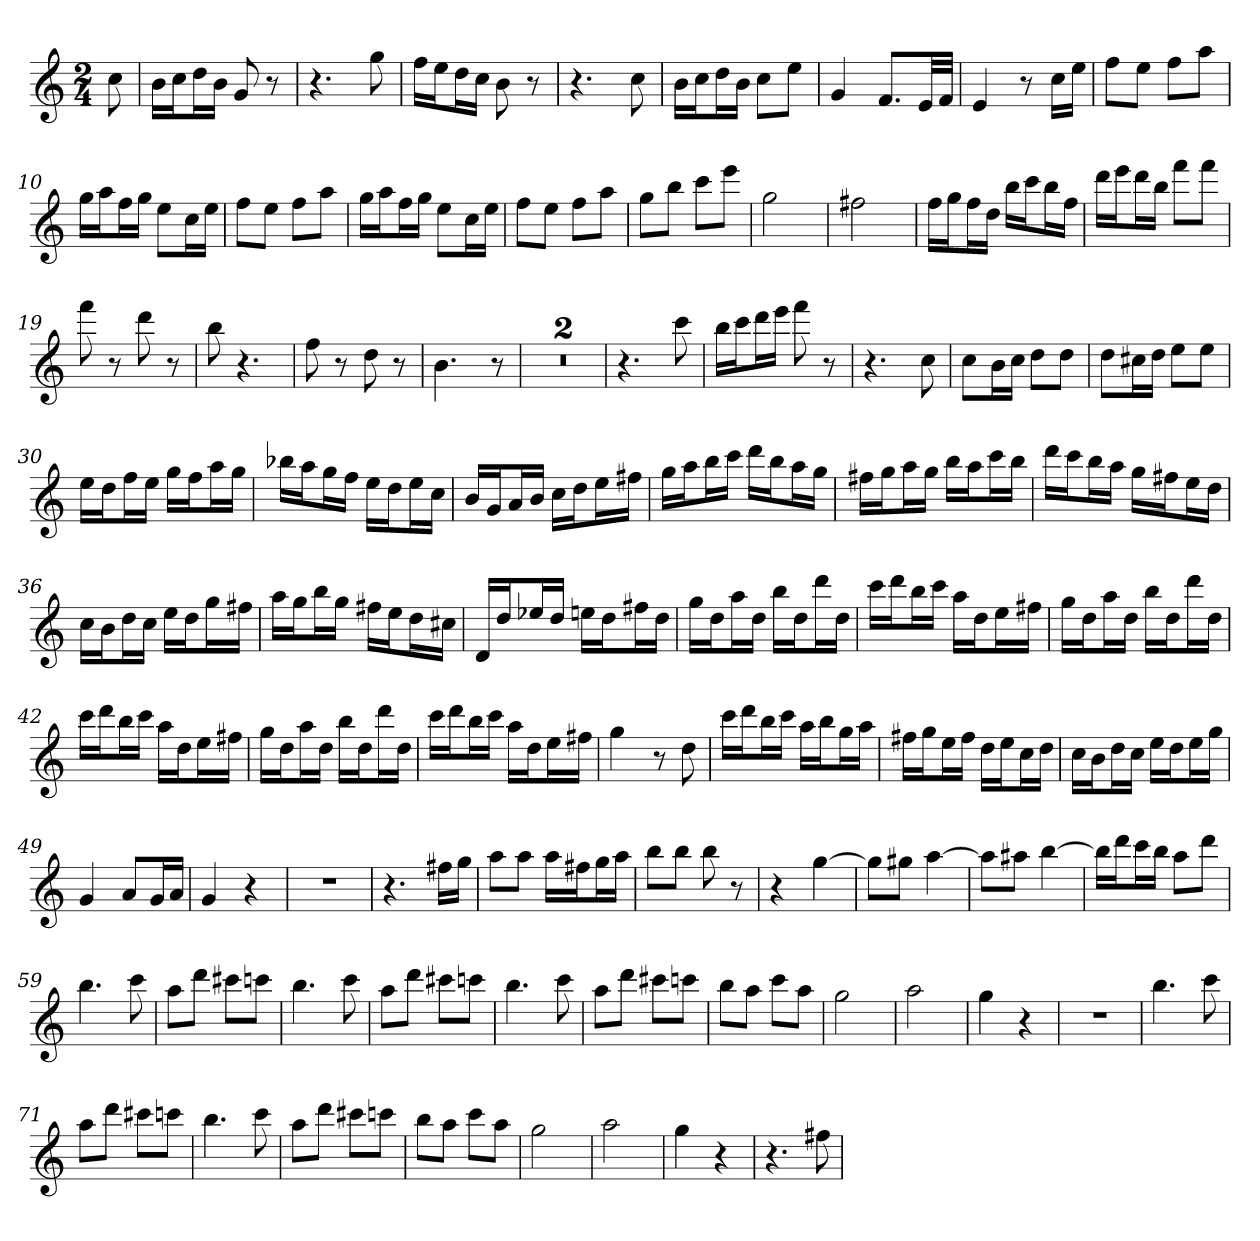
**kern
*part1
*staff1
*k[]
*C:
*M2/4
=
8cc
=2
16bLL
16ccJ
16ddL
16bJJ
8g
8r
=3
4.r
8gg
=4
16ffLL
16eeJ
16ddL
16ccJJ
8b
8r
=5
4.r
8cc
=6
16bLL
16ccJ
16ddL
16bJJ
8ccL
8eeJ
=7
4g
8.fL
32eLL
32fJJJ
=8
4e
8r
16ccLL
16eeJJ
=9
8ffL
8eeJ
8ffL
8aaJ
=10
16ggLL
16aaJ
16ffL
16ggJJ
8eeL
16ccL
16eeJJ
=11
8ffL
8eeJ
8ffL
8aaJ
=12
16ggLL
16aaJ
16ffL
16ggJJ
8eeL
16ccL
16eeJJ
=13
8ffL
8eeJ
8ffL
8aaJ
=14
8ggL
8bbJ
8cccL
8eeeJ
=15
2gg
=16
2ff#X
=17
16ffLL
16ggJ
16ffL
16ddJJ
16bbLL
16cccJ
16bbL
16ffJJ
=18
16dddLL
16eeeJ
16dddL
16bbJJ
8fffL
8fffJ
=19
8fff
8r
8ddd
8r
=20
8bb
4.r
=21
8ff
8r
8dd
8r
=22
4.b
8r
=23
2r
=24
2r
=25
4.r
8ccc
=26
16bbLL
16cccJ
16dddL
16eeeJJ
8fff
8r
=27
4.r
8cc
=28
8ccL
16bL
16ccJJ
8ddL
8ddJ
=29
8ddL
16cc#XL
16ddJJ
8eeL
8eeJ
=30
16eeLL
16ddJ
16ffL
16eeJJ
16ggLL
16ffJ
16aaL
16ggJJ
=31
16bb-XLL
16aaJ
16ggL
16ffJJ
16eeLL
16ddJ
16eeL
16ccJJ
=32
16bLL
16gJ
16aL
16bJJ
16ccLL
16ddJ
16eeL
16ff#XJJ
=33
16ggLL
16aaJ
16bbL
16cccJJ
16dddLL
16bbJ
16aaL
16ggJJ
=34
16ff#XLL
16ggJ
16aaL
16ggJJ
16bbLL
16aaJ
16cccL
16bbJJ
=35
16dddLL
16cccJ
16bbL
16aaJJ
16ggLL
16ff#XJ
16eeL
16ddJJ
=36
16ccLL
16bJ
16ddL
16ccJJ
16eeLL
16ddJ
16ggL
16ff#XJJ
=37
16aaLL
16ggJ
16bbL
16ggJJ
16ff#XLL
16eeJ
16ddL
16cc#XJJ
=38
16dLL
16ddJ
16ee-XL
16ddJJ
16eenLL
16ddJ
16ff#XL
16ddJJ
=39
16ggLL
16ddJ
16aaL
16ddJJ
16bbLL
16ddJ
16dddL
16ddJJ
=40
16cccLL
16dddJ
16bbL
16cccJJ
16aaLL
16ddJ
16eeL
16ff#XJJ
=41
16ggLL
16ddJ
16aaL
16ddJJ
16bbLL
16ddJ
16dddL
16ddJJ
=42
16cccLL
16dddJ
16bbL
16cccJJ
16aaLL
16ddJ
16eeL
16ff#XJJ
=43
16ggLL
16ddJ
16aaL
16ddJJ
16bbLL
16ddJ
16dddL
16ddJJ
=44
16cccLL
16dddJ
16bbL
16cccJJ
16aaLL
16ddJ
16eeL
16ff#XJJ
=45
4gg
8r
8dd
=46
16cccLL
16dddJ
16bbL
16cccJJ
16aaLL
16bbJ
16ggL
16aaJJ
=47
16ff#XLL
16ggJ
16eeL
16ff#JJ
16ddLL
16eeJ
16ccL
16ddJJ
=48
16ccLL
16bJ
16ddL
16ccJJ
16eeLL
16ddJ
16eeL
16ggJJ
=49
4g
8aL
16gL
16aJJ
=50
4g
4r
=51
2r
=52
4.r
16ff#XLL
16ggJJ
=53
8aaL
8aaJ
16aaLL
16ff#XJ
16ggL
16aaJJ
=54
8bbL
8bbJ
8bb
8r
=55
4r
[4gg
=56
8ggL]
8gg#XJ
[4aa
=57
8aaL]
8aa#XJ
[4bb
=58
16bbLL]
16dddJ
16cccL
16bbJJ
8aaL
8dddJ
=59
4.bb
8ccc
=60
8aaL
8dddJ
8ccc#XL
8cccnJ
=61
4.bb
8ccc
=62
8aaL
8dddJ
8ccc#XL
8cccnJ
=63
4.bb
8ccc
=64
8aaL
8dddJ
8ccc#XL
8cccnJ
=65
8bbL
8aaJ
8cccL
8aaJ
=66
2gg
=67
2aa
=68
4gg
4r
=69
2r
=70
4.bb
8ccc
=71
8aaL
8dddJ
8ccc#XL
8cccnJ
=72
4.bb
8ccc
=73
8aaL
8dddJ
8ccc#XL
8cccnJ
=74
8bbL
8aaJ
8cccL
8aaJ
=75
2gg
=76
2aa
=77
4gg
4r
=78
4.r
8ff#X
=
*-
